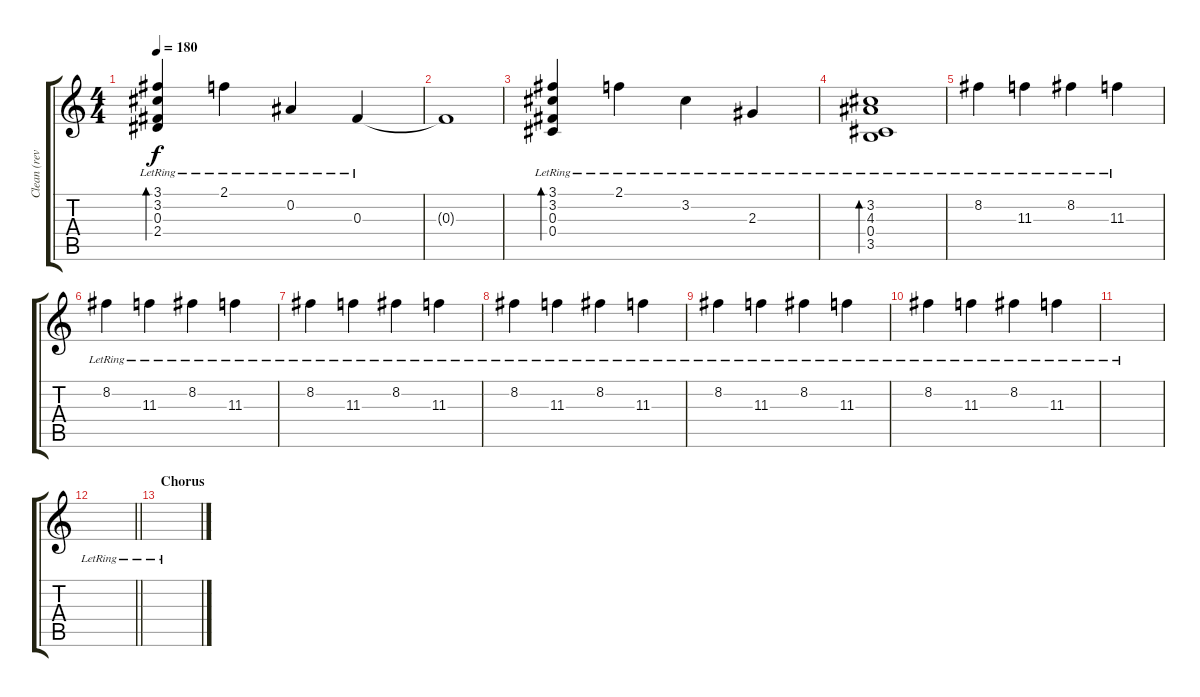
\track ("Clean (reverbed) Lead Guitar" "Clean (rev") {instrument electricguitarclean}
\staff {score tabs}
\tuning (Eb4 Bb3 Gb3 Db3 Ab2 Db2) {hide}
\ts (4 4)
\tempo 180
\clef g2
\ks c
(3.1 3.2{lr} 0.3{lr} 2.4{lr}).4{bd 240 dy f} 2.1{lr}.4 0.2{lr}.4 0.3{lr}.4 |
0.3{t}.1 |
(3.1{lr} 3.2{lr} 0.3{lr} 0.4{lr}).4{bd 240} 2.1{lr}.4 3.2{lr}.4 2.3{lr}.4 |
(3.2{lr} 4.3{lr} 0.4 3.5).1{bd 240} |
8.2{lr}.4{volume 9} 11.3{lr}.4 8.2{lr}.4 11.3{lr}.4 |
8.2{lr}.4 11.3{lr}.4 8.2{lr}.4 11.3{lr}.4 |
8.2{lr}.4 11.3{lr}.4 8.2{lr}.4 11.3{lr}.4 |
8.2{lr}.4 11.3{lr}.4 8.2{lr}.4 11.3{lr}.4 |
8.2{lr}.4 11.3{lr}.4 8.2{lr}.4 11.3{lr}.4 |
8.2{lr}.4 11.3{lr}.4 8.2{lr}.4 11.3{lr}.4 |
|
\barLineRight lightlight
|
\section ("" "Chorus")
